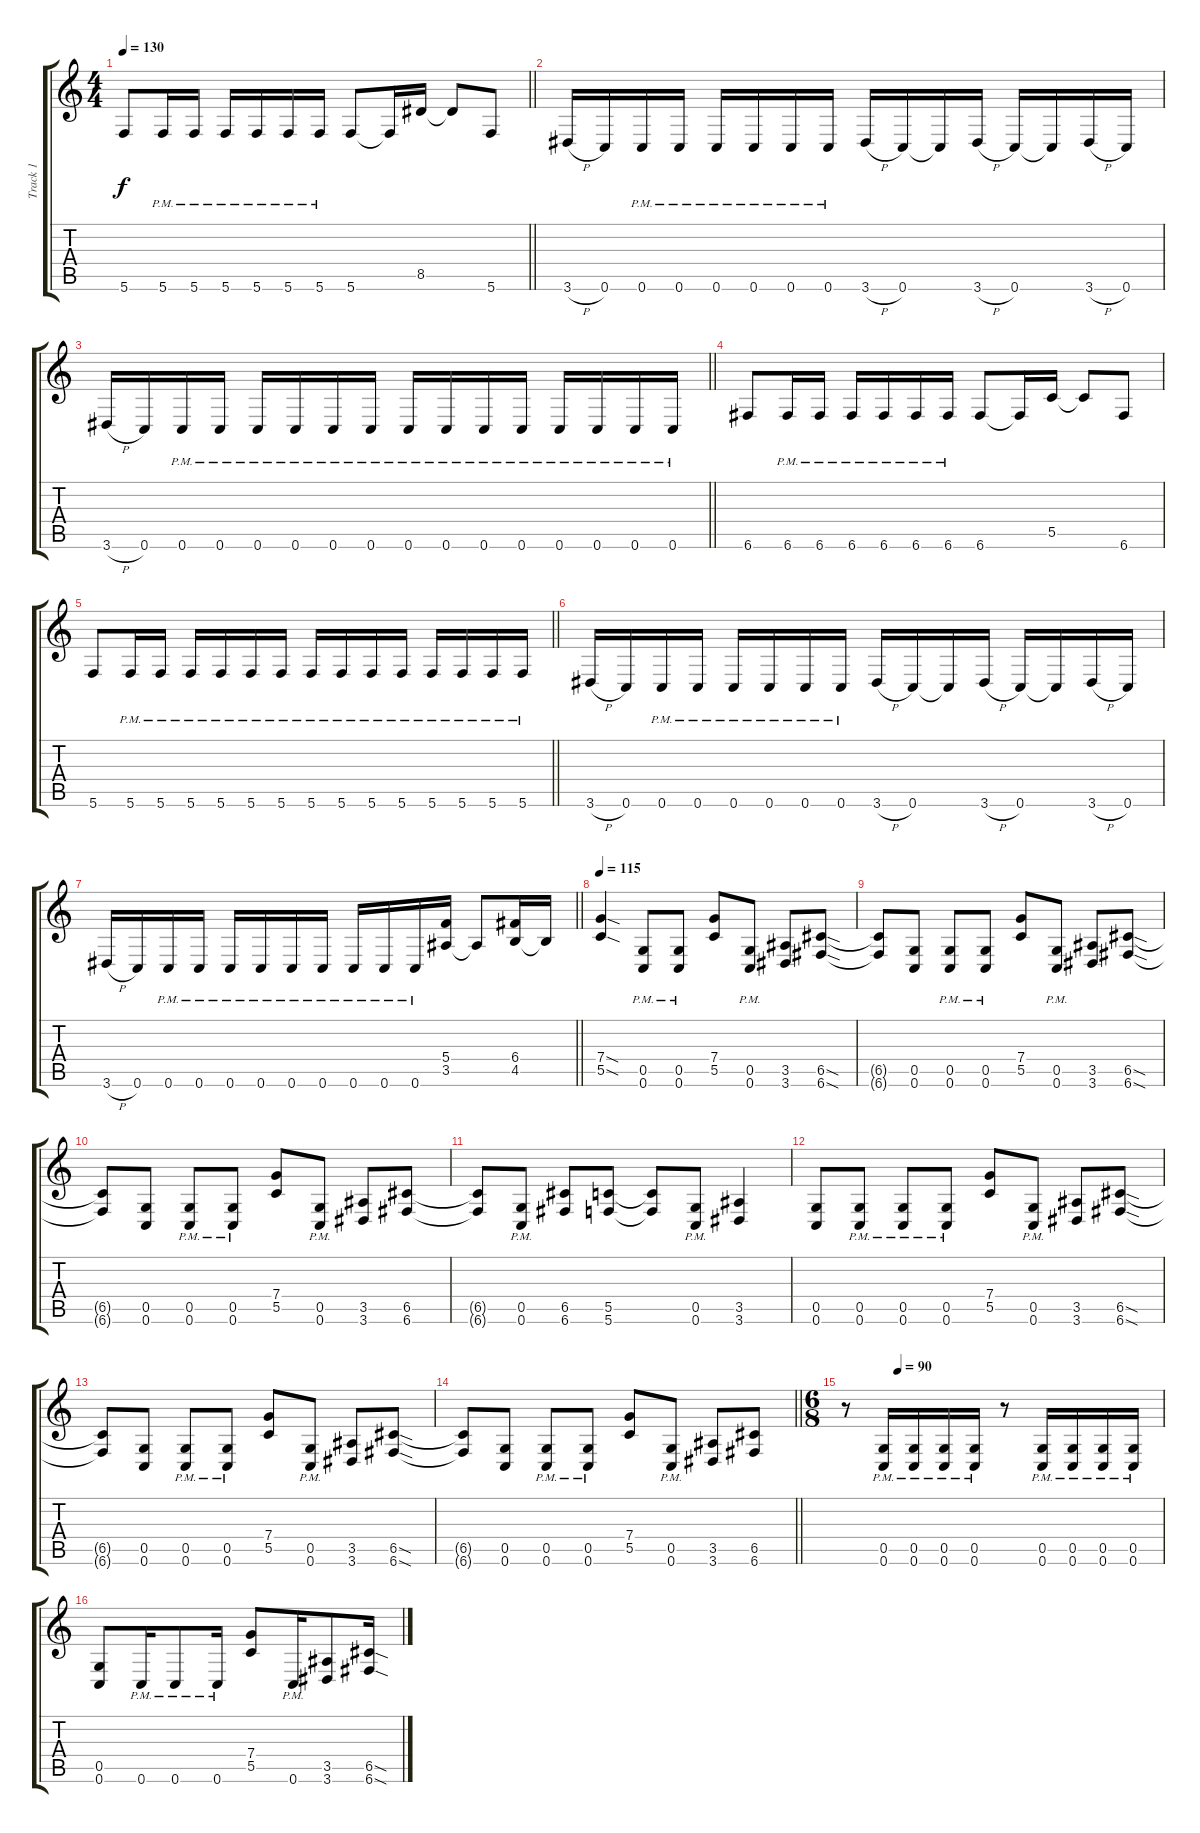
\track ("Track 1" "Track 1") {instrument acousticguitarsteel}
\staff {score tabs}
\tuning (D4 A3 F3 C3 G2 C2) {hide}
\ts (4 4)
\tempo 130
\clef g2
\barLineRight lightlight
\ks c
5.6.8{dy f} 5.6{pm}.16 5.6{pm}.16 5.6{pm}.16 5.6{pm}.16 5.6{pm}.16 5.6{pm}.16 5.6.8 5.6{t}.16 8.5.16 8.5{t}.8 5.6.8 |
3.6{h}.16 0.6.16 0.6{pm}.16 0.6{pm}.16 0.6{pm}.16 0.6{pm}.16 0.6{pm}.16 0.6{pm}.16 3.6{h}.16 0.6.16 0.6{t}.16 3.6{h}.16 0.6.16 0.6{t}.16 3.6{h}.16 0.6.16 |
\barLineRight lightlight
3.6{h}.16 0.6.16 0.6{pm}.16 0.6{pm}.16 0.6{pm}.16 0.6{pm}.16 0.6{pm}.16 0.6{pm}.16 0.6{pm}.16 0.6{pm}.16 0.6{pm}.16 0.6{pm}.16 0.6{pm}.16 0.6{pm}.16 0.6{pm}.16 0.6{pm}.16 |
6.6.8 6.6{pm}.16 6.6{pm}.16 6.6{pm}.16 6.6{pm}.16 6.6{pm}.16 6.6{pm}.16 6.6.8 6.6{t}.16 5.5.16 5.5{t}.8 6.6.8 |
\barLineRight lightlight
5.6.8 5.6{pm}.16 5.6{pm}.16 5.6{pm}.16 5.6{pm}.16 5.6{pm}.16 5.6{pm}.16 5.6{pm}.16 5.6{pm}.16 5.6{pm}.16 5.6{pm}.16 5.6{pm}.16 5.6{pm}.16 5.6{pm}.16 5.6{pm}.16 |
3.6{h}.16 0.6.16 0.6{pm}.16 0.6{pm}.16 0.6{pm}.16 0.6{pm}.16 0.6{pm}.16 0.6{pm}.16 3.6{h}.16 0.6.16 0.6{t}.16 3.6{h}.16 0.6.16 0.6{t}.16 3.6{h}.16 0.6.16 |
\barLineRight lightlight
3.6{h}.16 0.6.16 0.6{pm}.16 0.6{pm}.16 0.6{pm}.16 0.6{pm}.16 0.6{pm}.16 0.6{pm}.16 0.6{pm}.16 0.6{pm}.16 0.6{pm}.16 (5.4 3.5).16 3.5{t}.8 (6.4 4.5).16 4.5{t}.16 |
\tempo 115
(7.4{sod} 5.5{sod}).4 (0.5{pm} 0.6{pm}).8 (0.5{pm} 0.6{pm}).8 (7.4 5.5).8 (0.5{pm} 0.6{pm}).8 (3.5 3.6).8 (6.5{sod} 6.6{sod}).8 |
(6.5{t} 6.6{t}).8 (0.5 0.6).8 (0.5{pm} 0.6{pm}).8 (0.5{pm} 0.6{pm}).8 (7.4 5.5).8 (0.5{pm} 0.6{pm}).8 (3.5 3.6).8 (6.5{sod} 6.6{sod}).8 |
(6.5{t} 6.6{t}).8 (0.5 0.6).8 (0.5{pm} 0.6{pm}).8 (0.5{pm} 0.6{pm}).8 (7.4 5.5).8 (0.5{pm} 0.6{pm}).8 (3.5 3.6).8 (6.5 6.6).8 |
(6.5{t} 6.6{t}).8 (0.5{pm} 0.6{pm}).8 (6.5 6.6).8 (5.5 5.6).8 (5.5{t} 5.6{t}).8 (0.5{pm} 0.6{pm}).8 (3.5 3.6).4 |
(0.5 0.6).8 (0.5{pm} 0.6{pm}).8 (0.5{pm} 0.6{pm}).8 (0.5{pm} 0.6{pm}).8 (7.4 5.5).8 (0.5{pm} 0.6{pm}).8 (3.5 3.6).8 (6.5{sod} 6.6{sod}).8 |
(6.5{t} 6.6{t}).8 (0.5 0.6).8 (0.5{pm} 0.6{pm}).8 (0.5{pm} 0.6{pm}).8 (7.4 5.5).8 (0.5{pm} 0.6{pm}).8 (3.5 3.6).8 (6.5{sod} 6.6{sod}).8 |
\barLineRight lightlight
(6.5{t} 6.6{t}).8 (0.5 0.6).8 (0.5{pm} 0.6{pm}).8 (0.5{pm} 0.6{pm}).8 (7.4 5.5).8 (0.5{pm} 0.6{pm}).8 (3.5 3.6).8 (6.5 6.6).8 |
\ts (6 8)
\tempo (90 0.16666666666666666)
r.8 (0.5{pm} 0.6{pm}).16 (0.5{pm} 0.6{pm}).16 (0.5{pm} 0.6{pm}).16 (0.5{pm} 0.6{pm}).16 r.8 (0.5{pm} 0.6{pm}).16 (0.5{pm} 0.6{pm}).16 (0.5{pm} 0.6{pm}).16 (0.5{pm} 0.6{pm}).16 |
(0.5 0.6).8 0.6{pm}.16 0.6{pm}.8 0.6{pm}.16 (7.4 5.5).8 0.6{pm}.16 (3.5 3.6).8 (6.5{sod} 6.6{sod}).16
